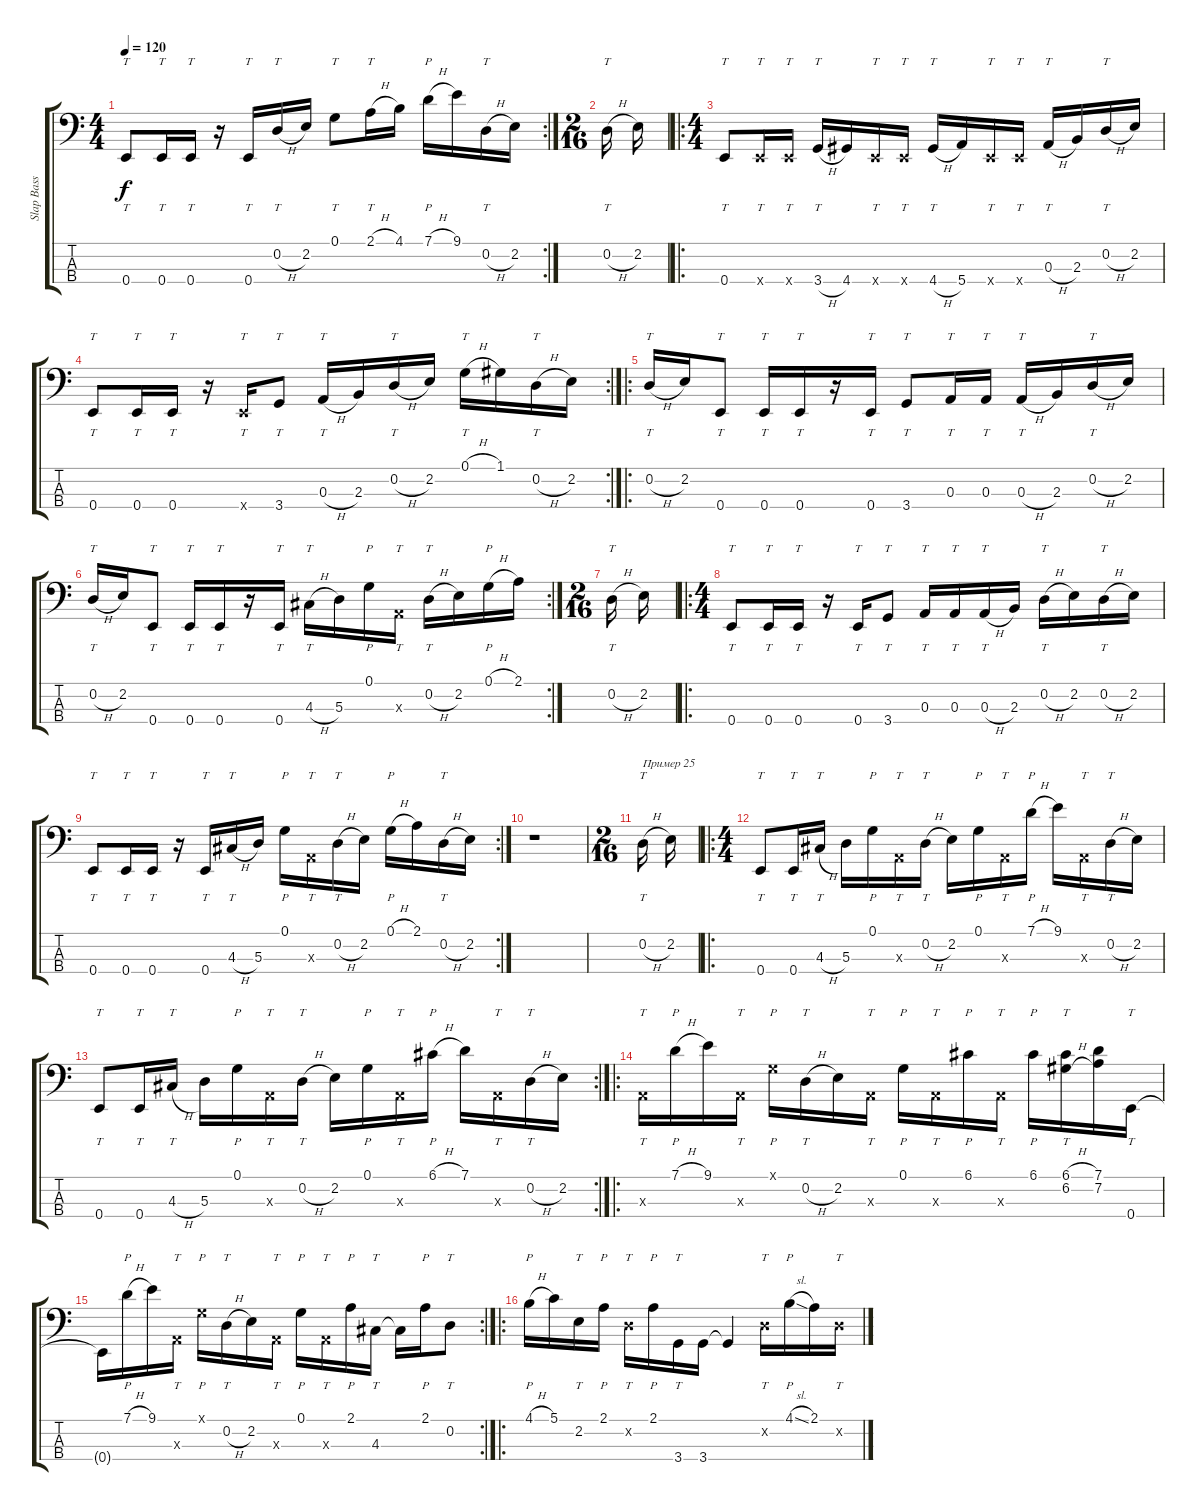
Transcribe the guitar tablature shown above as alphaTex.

\track ("Slap Bass" "Slap Bass") {instrument slapbass1}
\staff {score tabs}
\tuning (G2 D2 A1 E1) {hide}
\rc 2
\ts (4 4)
\tempo 120
\clef f4
\ks c
0.4.8{tt dy f} 0.4.16{tt} 0.4.16{tt} r.16 0.4.16{tt} 0.2{h}.16{tt} 2.2.16 0.1.8{tt} 2.1{h}.16{tt} 4.1.16 7.1{h}.16{p} 9.1.16 0.2{h}.16{tt} 2.2.16 |
\ts (2 16)
0.2{h}.16{tt} 2.2.16 |
\ro
\ts (4 4)
0.4.8{tt} 0.4{x}.16{tt} 0.4{x}.16{tt} 3.4{h}.16{tt} 4.4.16 0.4{x}.16{tt} 0.4{x}.16{tt} 4.4{h}.16{tt} 5.4.16 0.4{x}.16{tt} 0.4{x}.16{tt} 0.3{h}.16{tt} 2.3.16 0.2{h}.16{tt} 2.2.16 |
\rc 2
0.4.8{tt} 0.4.16{tt} 0.4.16{tt} r.16 0.4{x}.16{tt} 3.4.8{tt} 0.3{h}.16{tt} 2.3.16 0.2{h}.16{tt} 2.2.16 0.1{h}.16{tt} 1.1.16 0.2{h}.16{tt} 2.2.16 |
\ro
0.2{h}.16{tt} 2.2.16 0.4.8{tt} 0.4.16{tt} 0.4.16{tt} r.16 0.4.16{tt} 3.4.8{tt} 0.3.16{tt} 0.3.16{tt} 0.3{h}.16{tt} 2.3.16 0.2{h}.16{tt} 2.2.16 |
\rc 2
0.2{h}.16{tt} 2.2.16 0.4.8{tt} 0.4.16{tt} 0.4.16{tt} r.16 0.4.16{tt} 4.3{h}.16{tt} 5.3.16 0.1.16{p} 0.3{x}.16{tt} 0.2{h}.16{tt} 2.2.16 0.1{h}.16{p} 2.1.16 |
\ts (2 16)
0.2{h}.16{tt} 2.2.16 |
\ro
\ts (4 4)
0.4.8{tt} 0.4.16{tt} 0.4.16{tt} r.16 0.4.16{tt} 3.4.8{tt} 0.3.16{tt} 0.3.16{tt} 0.3{h}.16{tt} 2.3.16 0.2{h}.16{tt} 2.2.16 0.2{h}.16{tt} 2.2.16 |
\rc 2
0.4.8{tt} 0.4.16{tt} 0.4.16{tt} r.16 0.4.16{tt} 4.3{h}.16{tt} 5.3.16 0.1.16{p} 0.3{x}.16{tt} 0.2{h}.16{tt} 2.2.16 0.1{h}.16{p} 2.1.16 0.2{h}.16{tt} 2.2.16 |
r.1 |
\ts (2 16)
0.2{h}.16{tt txt "Пример 25"} 2.2.16 |
\ro
\ts (4 4)
0.4.8{tt} 0.4.16{tt} 4.3{h}.16{tt} 5.3.16 0.1.16{p} 0.3{x}.16{tt} 0.2{h}.16{tt} 2.2.16 0.1.16{p} 0.3{x}.16{tt} 7.1{h}.16{p} 9.1.16 0.3{x}.16{tt} 0.2{h}.16{tt} 2.2.16 |
\rc 2
0.4.8{tt} 0.4.16{tt} 4.3{h}.16{tt} 5.3.16 0.1.16{p} 0.3{x}.16{tt} 0.2{h}.16{tt} 2.2.16 0.1.16{p} 0.3{x}.16{tt} 6.1{h}.16{p} 7.1.16 0.3{x}.16{tt} 0.2{h}.16{tt} 2.2.16 |
\ro
0.3{x}.16{tt} 7.1{h}.16{p} 9.1.16 0.3{x}.16{tt} 0.1{x}.16{p} 0.2{h}.16{tt} 2.2.16 0.3{x}.16{tt} 0.1.16{p} 0.3{x}.16{tt} 6.1.16{p} 0.3{x}.16{tt} 6.1.16{p} (6.1{h} 6.2{h}).16{tt} (7.1 7.2).16 0.4.16{tt} |
\rc 2
0.4{t}.16 7.1{h}.16{p} 9.1.16 0.3{x}.16{tt} 0.1{x}.16{p} 0.2{h}.16{tt} 2.2.16 0.3{x}.16{tt} 0.1.16{p} 0.3{x}.16{tt} 2.1.16{p} 4.3.16{tt} 4.3{t}.16 2.1.16{p} 0.2.8{tt} |
\ro
4.1{h}.16{p} 5.1.16 2.2.16{tt} 2.1.16{p} 0.2{x}.16{tt} 2.1.16{p} 3.4.16{tt} 3.4.16 3.4{t}.4 0.2{x}.16{tt} 4.1{sl}.16{p} 2.1.16 0.2{x}.16{tt}
